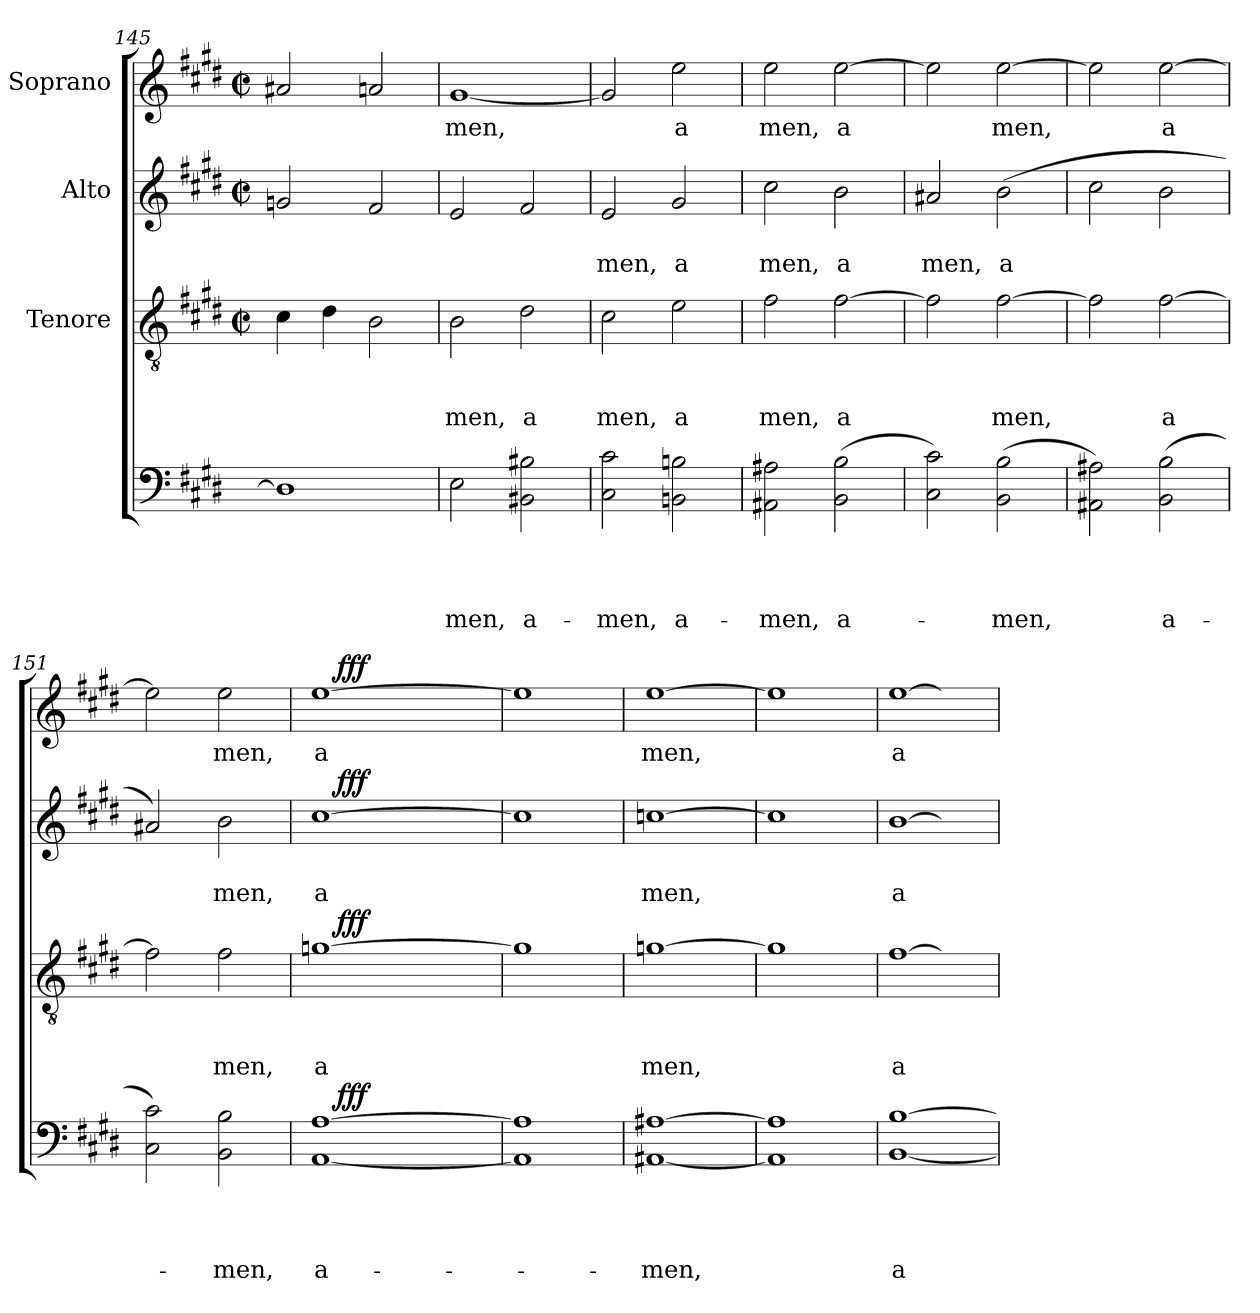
**kern	**text	**text	**text	**text	**dynam	**kern	**text	**text	**text	**dynam	**kern	**text	**text	**dynam	**kern	**text	**dynam
*part4	*part4	*part4	*part4	*part4	*part4	*part3	*part3	*part3	*part3	*part3	*part2	*part2	*part2	*part2	*part1	*part1	*part1
*staff4	*staff4	*staff4	*staff4	*staff4	*staff4	*staff3	*staff3	*staff3	*staff3	*staff3	*staff2	*staff2	*staff2	*staff2	*staff1	*staff1	*staff1
*	*	*	*	*	*	*I"Tenore	*	*	*	*	*I"Alto	*	*	*	*I"Soprano	*	*
*clefF4	*	*	*	*	*	*clefGv2	*	*	*	*	*clefG2	*	*	*	*clefG2	*	*
*k[f#c#g#d#]	*	*	*	*	*	*k[f#c#g#d#]	*	*	*	*	*k[f#c#g#d#]	*	*	*	*k[f#c#g#d#]	*	*
*E:	*	*	*	*	*	*E:	*	*	*	*	*E:	*	*	*	*E:	*	*
*	*	*	*	*	*	*M2/2	*	*	*	*	*M2/2	*	*	*	*M2/2	*	*
*	*	*	*	*	*	*met(c|)	*	*	*	*	*met(c|)	*	*	*	*met(c|)	*	*
=145	=145	=145	=145	=145	=145	=145	=145	=145	=145	=145	=145	=145	=145	=145	=145	=145	=145
1D#]	.	.	.	.	.	4c#\	.	.	.	.	2gn/	.	.	.	2a#X/	.	.
.	.	.	.	.	.	4d#\	.	.	.	.	.	.	.	.	.	.	.
.	.	.	.	.	.	2B\	.	.	.	.	2f#/	.	.	.	2an/	.	.
!!LO:PB:g=z
=146	=146	=146	=146	=146	=146	=146	=146	=146	=146	=146	=146	=146	=146	=146	=146	=146	=146
!	!	!	!	!LO:LY:b	!	!	!	!	!LO:LY:b	!	!	!	!	!	!	!LO:LY:b	!
2E\	.	.	.	men,	.	2B\	.	.	-men,	.	2e/	.	.	.	[<1g#	-men,	.
!	!	!	!	!LO:LY:b	!	!	!	!	!LO:LY:b	!	!	!	!	!	!	!	!
2BB#X\ 2B#X\	.	.	.	a-	.	2d#\	.	.	a	.	2f#/	.	.	.	.	.	.
=147	=147	=147	=147	=147	=147	=147	=147	=147	=147	=147	=147	=147	=147	=147	=147	=147	=147
!	!	!	!	!LO:LY:b	!	!	!	!	!LO:LY:b	!	!	!	!LO:LY:b	!	!	!	!
2C#\ 2c#\	.	.	.	-men,	.	2c#\	.	.	men,	.	2e/	.	men,	.	2g#/]	.	.
!	!	!	!	!LO:LY:b	!	!	!	!	!LO:LY:b	!	!	!	!LO:LY:b	!	!	!LO:LY:b	!
2BBn\ 2Bn\	.	.	.	a-	.	2e\	.	.	a	.	2g#/	.	a	.	2ee\	a	.
=148	=148	=148	=148	=148	=148	=148	=148	=148	=148	=148	=148	=148	=148	=148	=148	=148	=148
!	!	!	!	!LO:LY:b	!	!	!	!	!LO:LY:b	!	!	!	!LO:LY:b	!	!	!LO:LY:b	!
2AA#X\ 2A#X\	.	.	.	-men,	.	2f#\	.	.	men,	.	2cc#\	.	men,	.	2ee\	men,	.
!	!	!	!	!LO:LY:b	!	!	!	!	!LO:LY:b	!	!	!	!LO:LY:b	!	!	!LO:LY:b	!
(>2BB\ 2B\	.	.	.	a-	.	[>2f#\	.	.	a	.	2b\	.	a	.	[>2ee\	a	.
=149	=149	=149	=149	=149	=149	=149	=149	=149	=149	=149	=149	=149	=149	=149	=149	=149	=149
!	!	!	!	!	!	!	!	!	!	!	!	!	!LO:LY:b	!	!	!	!
2C#\ 2c#\)	.	.	.	.	.	2f#\]	.	.	.	.	2a#X/	.	men,	.	2ee\]	.	.
!	!	!	!	!LO:LY:b	!	!	!	!	!LO:LY:b	!	!	!	!LO:LY:b	!	!	!LO:LY:b	!
(>2BB\ 2B\	.	.	.	-men,	.	[>2f#\	.	.	men,	.	(>2b\	.	a	.	[>2ee\	men,	.
=150	=150	=150	=150	=150	=150	=150	=150	=150	=150	=150	=150	=150	=150	=150	=150	=150	=150
2AA#X\ 2A#X\)	.	.	.	.	.	2f#\]	.	.	.	.	2cc#\	.	.	.	2ee\]	.	.
!	!	!	!	!LO:LY:b	!	!	!	!	!LO:LY:b	!	!	!	!	!	!	!LO:LY:b	!
(>2BB\ 2B\	.	.	.	a-	.	[>2f#\	.	.	a	.	2b\	.	.	.	[>2ee\	a	.
=151	=151	=151	=151	=151	=151	=151	=151	=151	=151	=151	=151	=151	=151	=151	=151	=151	=151
2C#\ 2c#\)	.	.	.	.	.	2f#\]	.	.	.	.	2a#X/)	.	.	.	2ee\]	.	.
!	!	!	!	!LO:LY:b	!	!	!	!	!LO:LY:b	!	!	!	!LO:LY:b	!	!	!LO:LY:b	!
2BB\ 2B\	.	.	.	-men,	.	2f#\	.	.	men,	.	2b\	.	men,	.	2ee\	men,	.
=152	=152	=152	=152	=152	=152	=152	=152	=152	=152	=152	=152	=152	=152	=152	=152	=152	=152
!	!	!	!	!LO:LY:b:rj	!	!	!	!	!LO:LY:b:rj	!	!	!	!LO:LY:b:rj	!	!	!LO:LY:b:rj	!
*^	*	*	*	*	*	*^	*	*	*	*	*^	*	*	*	*^	*	*
[<1AA [>1A	16.ryy	.	.	.	a-	.	[>1gn	16.ryy	.	.	a	.	[>1cc#	16.ryy	.	a	.	[>1ee	16.ryy	a	.
!	!	!	!	!	!	!LO:DY:a	!	!	!	!	!	!LO:DY:a	!	!	!	!	!LO:DY:a	!	!	!	!LO:DY:a
.	2ryy	.	.	.	.	fff	.	2ryy	.	.	.	fff	.	2ryy	.	.	fff	.	2ryy	.	fff
.	4ryy	.	.	.	.	.	.	4ryy	.	.	.	.	.	4ryy	.	.	.	.	4ryy	.	.
.	8ryy	.	.	.	.	.	.	8ryy	.	.	.	.	.	8ryy	.	.	.	.	8ryy	.	.
.	32ryy	.	.	.	.	.	.	32ryy	.	.	.	.	.	32ryy	.	.	.	.	32ryy	.	.
*v	*v	*	*	*	*	*	*	*	*	*	*	*	*v	*v	*	*	*	*v	*v	*	*
*	*	*	*	*	*	*v	*v	*	*	*	*	*	*	*	*	*	*	*
=153	=153	=153	=153	=153	=153	=153	=153	=153	=153	=153	=153	=153	=153	=153	=153	=153	=153
1AA] 1A]	.	.	.	.	.	1g]	.	.	.	.	1cc#]	.	.	.	1ee]	.	.
=154	=154	=154	=154	=154	=154	=154	=154	=154	=154	=154	=154	=154	=154	=154	=154	=154	=154
!	!	!	!	!LO:LY:b	!	!	!	!	!LO:LY:b	!	!	!	!LO:LY:b	!	!	!LO:LY:b	!
[<1AA#X [>1A#X	.	.	.	-men,	.	[>1gn	.	.	men,	.	[>1ccn	.	men,	.	[>1ee	men,	.
=155	=155	=155	=155	=155	=155	=155	=155	=155	=155	=155	=155	=155	=155	=155	=155	=155	=155
1AA#] 1A#]	.	.	.	.	.	1g]	.	.	.	.	1cc]	.	.	.	1ee]	.	.
=156	=156	=156	=156	=156	=156	=156	=156	=156	=156	=156	=156	=156	=156	=156	=156	=156	=156
!	!	!	!	!LO:LY:b:rj	!	!	!	!	!LO:LY:b:rj	!	!	!	!LO:LY:b:rj	!	!	!LO:LY:b:rj	!
[<1BB [>1B	.	.	.	a-	.	[>1f#	.	.	a	.	[>1b	.	a	.	[>1ee	a	.
=	=	=	=	=	=	=	=	=	=	=	=	=	=	=	=	=	=
*-	*-	*-	*-	*-	*-	*-	*-	*-	*-	*-	*-	*-	*-	*-	*-	*-	*-
